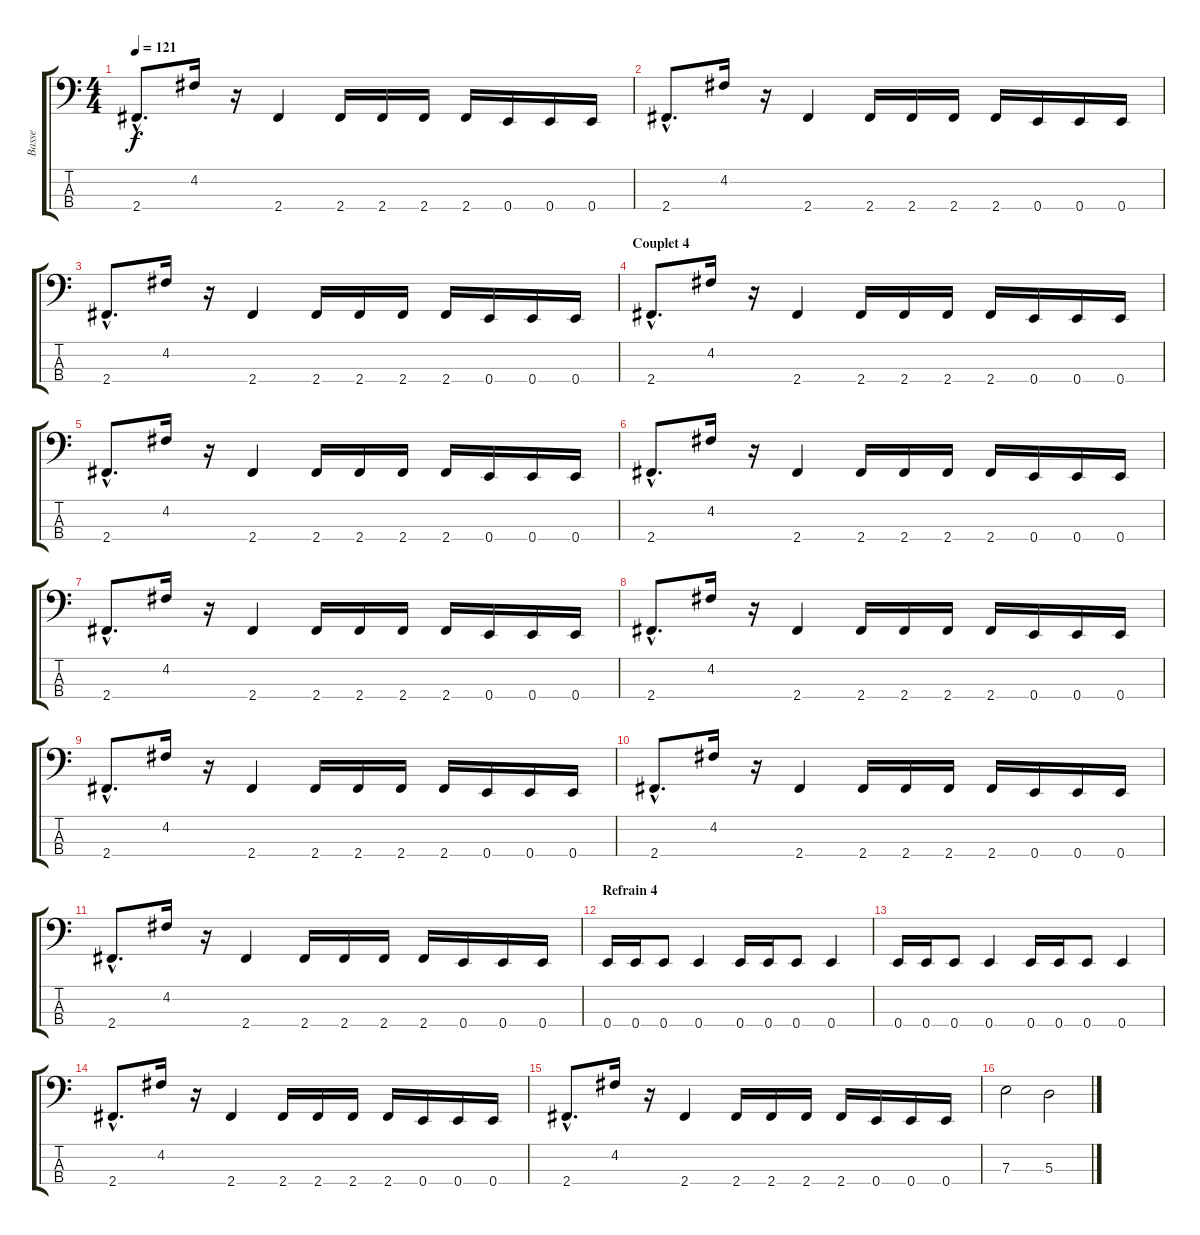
\track ("Basse" "Basse") {instrument electricbassfinger}
\staff {score tabs}
\tuning (G2 D2 A1 E1) {hide}
\ts (4 4)
\tempo 121
\clef f4
\ks c
2.4{hac}.8{d dy f} 4.2.16 r.16 2.4.4 2.4.16 2.4.16 2.4.16 2.4.16 0.4.16 0.4.16 0.4.16 |
2.4{hac}.8{d} 4.2.16 r.16 2.4.4 2.4.16 2.4.16 2.4.16 2.4.16 0.4.16 0.4.16 0.4.16 |
2.4{hac}.8{d} 4.2.16 r.16 2.4.4 2.4.16 2.4.16 2.4.16 2.4.16 0.4.16 0.4.16 0.4.16 |
\section ("" "Couplet 4")
2.4{hac}.8{d} 4.2.16 r.16 2.4.4 2.4.16 2.4.16 2.4.16 2.4.16 0.4.16 0.4.16 0.4.16 |
2.4{hac}.8{d} 4.2.16 r.16 2.4.4 2.4.16 2.4.16 2.4.16 2.4.16 0.4.16 0.4.16 0.4.16 |
2.4{hac}.8{d} 4.2.16 r.16 2.4.4 2.4.16 2.4.16 2.4.16 2.4.16 0.4.16 0.4.16 0.4.16 |
2.4{hac}.8{d} 4.2.16 r.16 2.4.4 2.4.16 2.4.16 2.4.16 2.4.16 0.4.16 0.4.16 0.4.16 |
2.4{hac}.8{d} 4.2.16 r.16 2.4.4 2.4.16 2.4.16 2.4.16 2.4.16 0.4.16 0.4.16 0.4.16 |
2.4{hac}.8{d} 4.2.16 r.16 2.4.4 2.4.16 2.4.16 2.4.16 2.4.16 0.4.16 0.4.16 0.4.16 |
2.4{hac}.8{d} 4.2.16 r.16 2.4.4 2.4.16 2.4.16 2.4.16 2.4.16 0.4.16 0.4.16 0.4.16 |
2.4{hac}.8{d} 4.2.16 r.16 2.4.4 2.4.16 2.4.16 2.4.16 2.4.16 0.4.16 0.4.16 0.4.16 |
\section ("" "Refrain 4")
0.4.16 0.4.16 0.4.8 0.4.4 0.4.16 0.4.16 0.4.8 0.4.4 |
0.4.16 0.4.16 0.4.8 0.4.4 0.4.16 0.4.16 0.4.8 0.4.4 |
2.4{hac}.8{d} 4.2.16 r.16 2.4.4 2.4.16 2.4.16 2.4.16 2.4.16 0.4.16 0.4.16 0.4.16 |
2.4{hac}.8{d} 4.2.16 r.16 2.4.4 2.4.16 2.4.16 2.4.16 2.4.16 0.4.16 0.4.16 0.4.16 |
7.3.2 5.3.2
